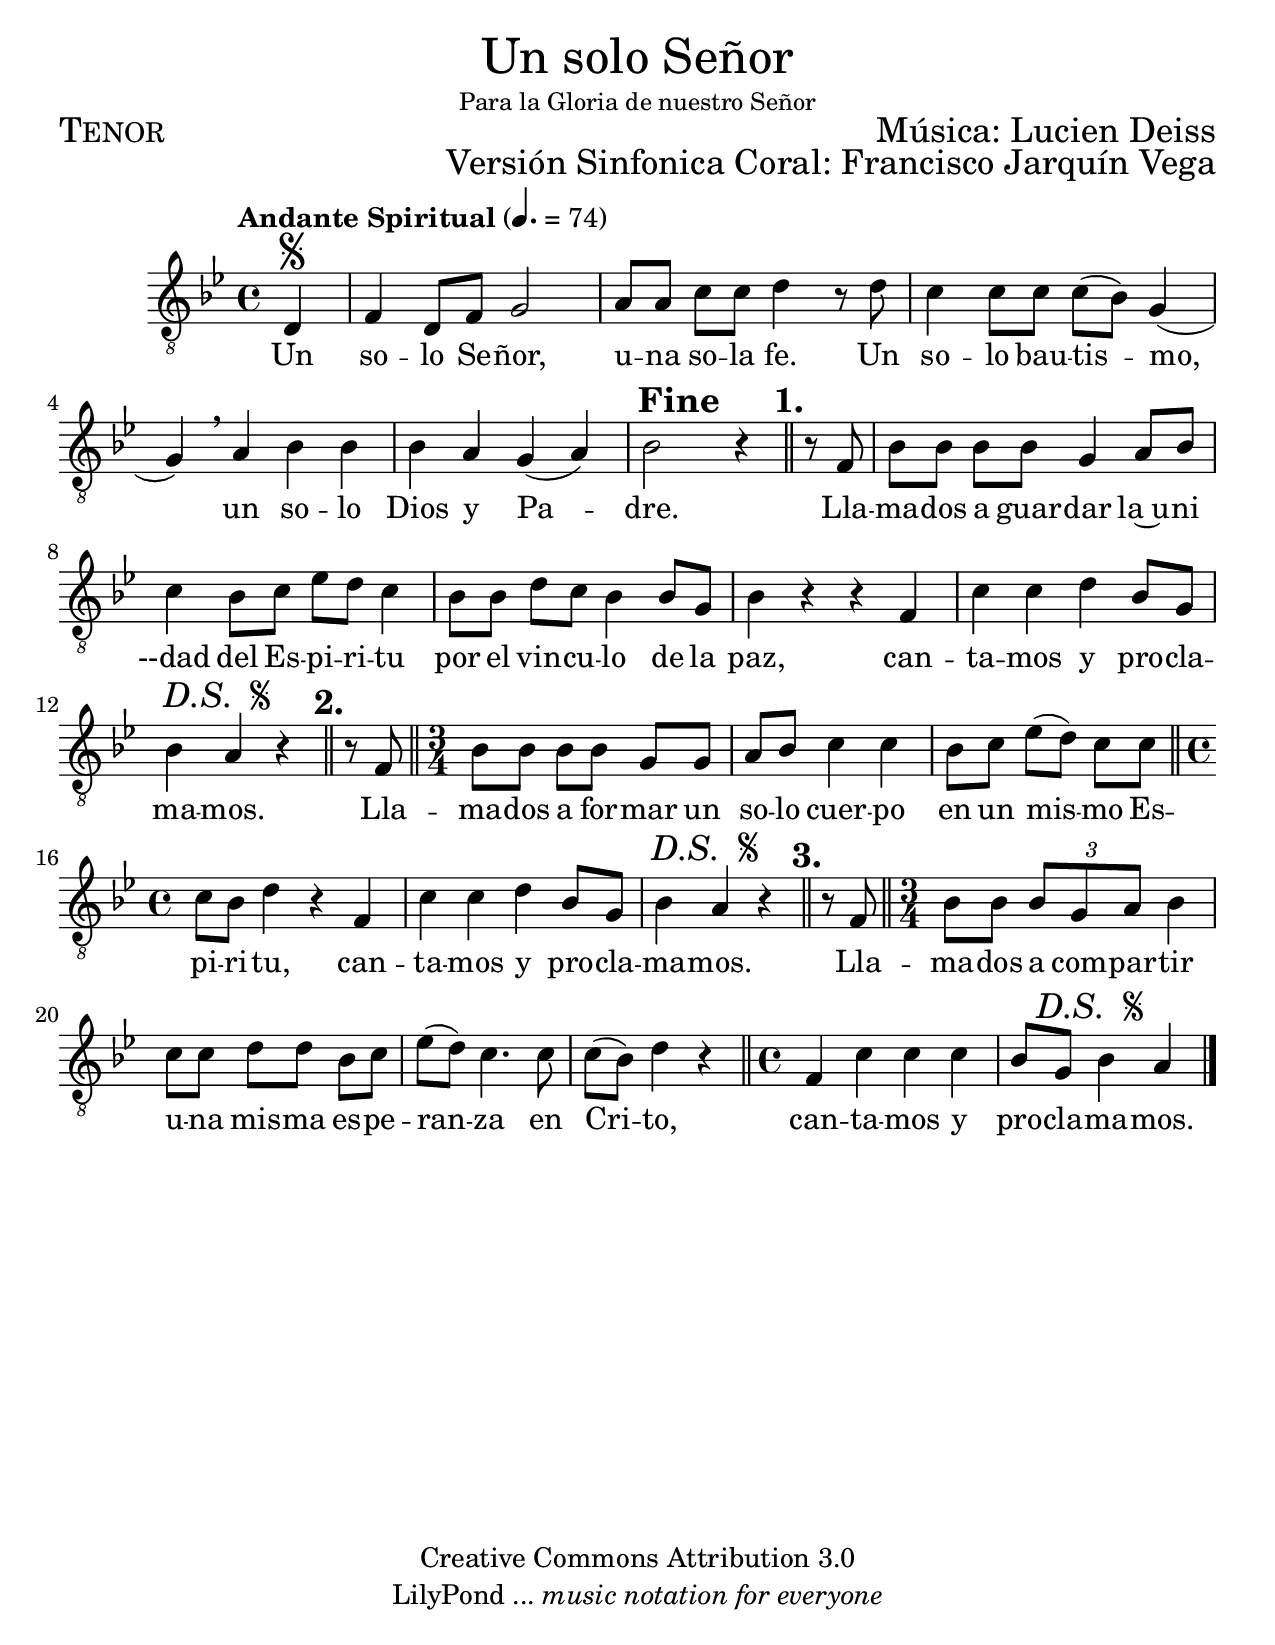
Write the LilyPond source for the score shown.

% ****************************************************************
%	Un solo Señor - Tenor
%	by serach.sam@
% ****************************************************************
\language "espanol"
\version "2.19.49"

#(set-global-staff-size 24)

% --- Parametro globales
global = {
  \tempo "Andante Spiritual" 4.=74
  \key sol \minor
  \time 4/4
  
  \partial 4 s4\segno
  s1*5
  s4
  \mark \markup { \bold "Fine" }
  s2
  \bar "||"
  \mark \markup { \bold "1." }
  s4
  s1*5
  s4
  \mark \markup { \italic "D.S. " \tiny \raise #1 \musicglyph #"scripts.segno" }
  s2
  \bar "||"
  \mark \markup { \bold "2." }
  s4
  \bar "||"
  \time 3/4
  s2.*3
  \bar "||"
  \time 4/4
  s1*2
  s4
  \mark \markup { \italic "D.S. " \tiny \raise #1 \musicglyph #"scripts.segno" }
  s2
  \bar "||"
  \mark \markup { \bold "3." }
  s4
  \bar "||"
  \time 3/4
  s2.*4
  \bar "||"
  \time 4/4
  s1
  \partial 2.
  s4
  \mark \markup { \italic "D.S. " \tiny \raise #1 \musicglyph #"scripts.segno" }
  s2
  \bar "|."
}

\markup { \fill-line { \center-column { \fontsize #5 "Un solo Señor" \fontsize #2 \small "Para la Gloria de nuestro Señor" } } }
\markup { \fill-line { \fontsize #2 \smallCaps "Tenor" \fontsize #2 "Música: Lucien Deiss"  } }
\markup { \fill-line { " " \right-column { \fontsize #2 "Versión Sinfonica Coral: Francisco Jarquín Vega" } } }
\header {
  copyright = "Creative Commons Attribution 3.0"
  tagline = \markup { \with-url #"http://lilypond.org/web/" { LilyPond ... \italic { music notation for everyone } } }
  breakbefore = ##t
}

% --- Musica
soprano = \relative do {
  \compressFullBarRests
  \dynamicUp
  \clef "G_8"
  re4				| % 01
  fa4 re8 fa sol2		| % 02
  la8[ la] do do re4 r8 re	| % 03
  do4 do8 do do8( sib) sol4(	| % 04
  sol4) \breathe la sib sib	| % 05
  sib4 la sol( la)		| % 06
  sib2 r4 r8 fa			| % 07
  sib8[ sib] sib[ sib] sol4 la8 sib | % 08
  do4 sib8[ do] mib[ re] do4	| % 09
  sib8[ sib] re do sib4 sib8 sol	| % 10
  sib4 r r fa			| % 11
  do'4 do re sib8 sol		| % 12
  sib4 la r r8 fa		| % 13
  sib8[ sib] sib[ sib] sol sol	| % 14
  la8 sib do4 do			| % 15
  sib8[ do] mib([ re]) do do	| % 16
  do8 sib re4 r fa,		| % 17
  do'4 do re sib8 sol		| % 18
  sib4 la r r8 fa		| % 19
  sib8 sib \tuplet 3/2 { sib sol la } sib4 | % 20
  do8[ do] re[ re] sib do	| % 21
  mib8( re) do4. do8		| % 22
  do8( sib) re4 r		| % 23
  fa,4 do' do do			| % 24
  \partial 2. sib8 sol sib4 la	| % 25
}

% --- Letra
letra = \lyricmode {
  Un so -- lo Se -- ñor, u -- na so -- la fe.
  Un so -- lo bau -- tis -- mo, un so -- lo Dios y Pa -- dre.
  
  Lla -- ma -- dos a guar -- dar la~u -- ni --dad
  del Es -- pi -- ri -- tu por el vin -- cu -- lo de la paz,
  can -- ta -- mos y pro -- cla -- ma -- mos.
  
  Lla -- ma -- dos a for -- mar un so -- lo cuer -- po
  en un mis -- mo Es -- pi -- ri -- tu,
  can -- ta -- mos y pro -- cla -- ma -- mos.
  
  Lla -- ma -- dos a com -- par -- tir u -- na mis -- ma
  es -- pe -- ran -- za en Cri -- to,
  can -- ta -- mos y pro -- cla -- ma -- mos.
}

\score {
  <<
    \new Staff <<
      \new Voice = "voz" << \global \soprano >>
      \new Lyrics \lyricsto "voz" \letra
    >>
  >>
  \midi {}
  \layout {}
}

\paper {
  #(set-paper-size "letter")
}